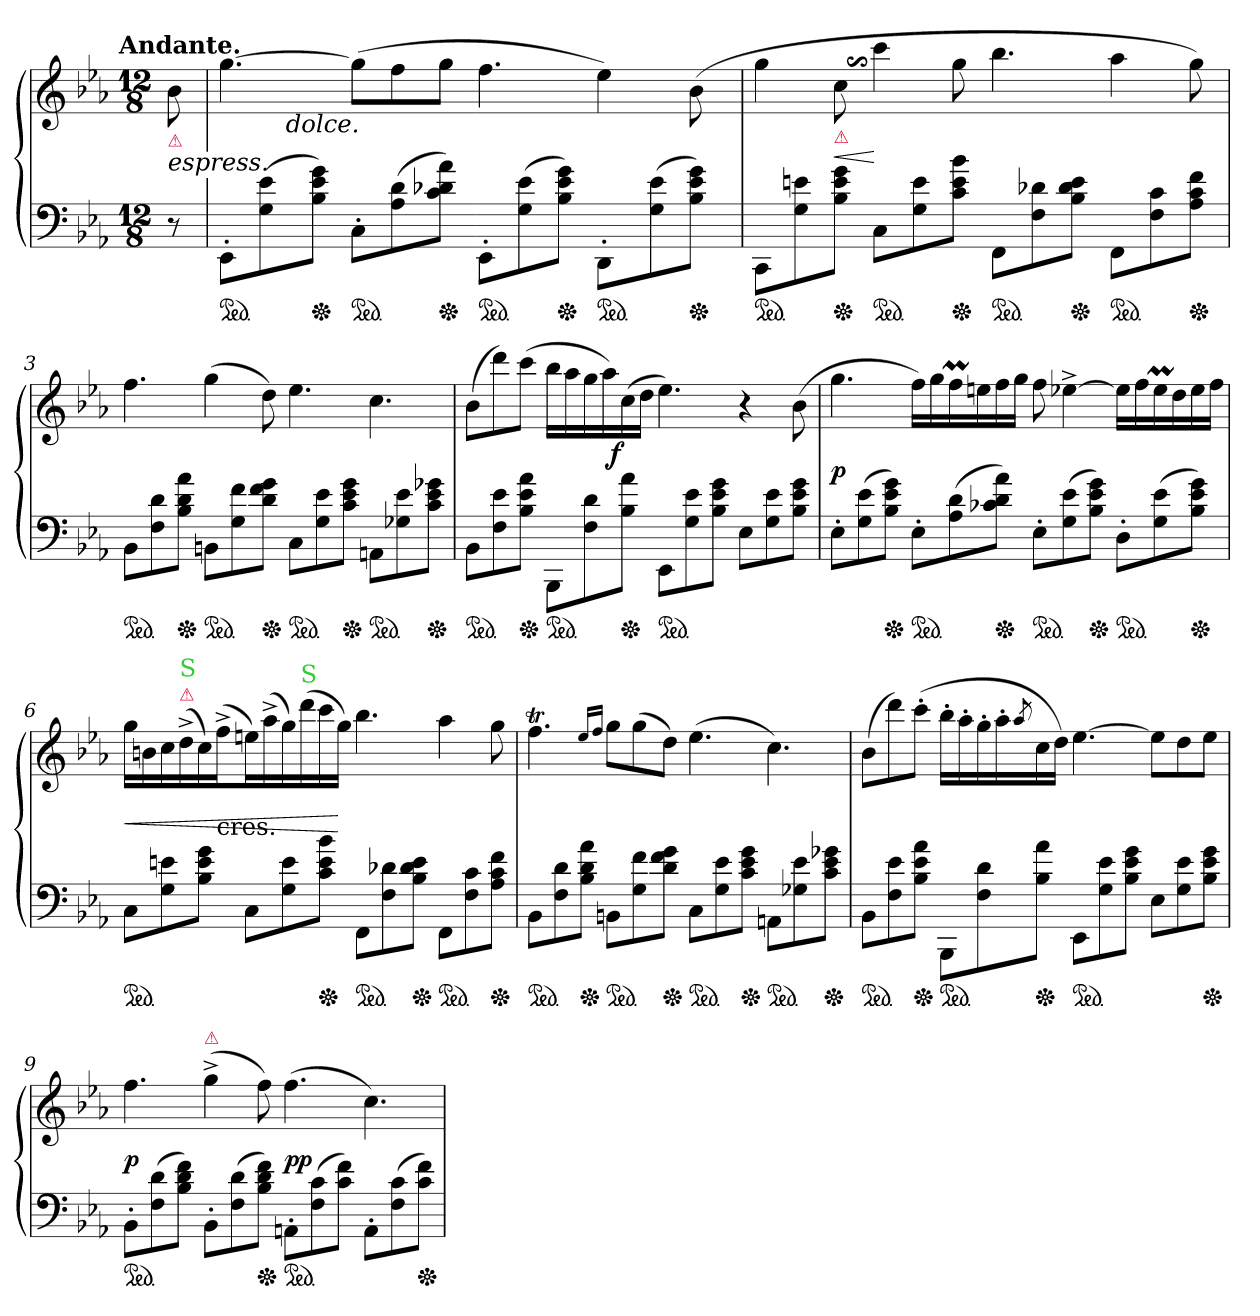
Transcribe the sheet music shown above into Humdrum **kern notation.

**kern	**kern	**dynam
*part1	*part1	*part1
*staff2	*staff1	*staff1/2
*clefF4	*clefG2	*
*k[b-e-a-]	*k[b-e-a-]	*
*E-:	*E-:	*
!!LO:TX:omd:t=Andante.
*M12/8	*M12/8	*
*MM66	*MM66	*
=	=	=
!	!LO:TX:b:color=crimson:t=⚠	!
!	!LO:TX:b:i:t=espress.	!
8r	8b-	.
=1	=1	=1
*	*^	*
*ped	*	*	*
8EE-'L	[4.gg	8.ryy	.
(8G 8e-	.	.	.
!	!	!LO:TX:b:i:t=dolce.	!
.	.	1ryy	.
*Xped	*	*	*
8B- 8e- 8gJ)	.	.	.
!LO:TX:b:color=crimson:t=⚠	!	!	!
!LO:TX:a:color=limegreen:t=S	!	!	!
*ped	*	*	*
8C'L	(8ggL]	.	.
(8A- 8d	8ff	.	.
!LO:TX:a:color=limegreen:t=S	!	!	!
*Xped	*	*	*
8c 8d-X 8a-J)	8ggJ	.	.
*ped	*	*	*
8EE-'L	4.ff	.	.
(>8G 8e-	.	.	.
*Xped	*	*	*
8B- 8e- 8gJ)	.	.	.
*ped	*	*	*
8DD'L	4ee-)	.	.
.	.	4ryy	.
(8G 8e-	.	.	.
*Xped	*	*	*
8B- 8e- 8gJ)	(>8b-	.	.
.	.	16ryy	.
*	*v	*v	*
=2	=2	=2
*ped	*	*
8CCL	4gg	.
8G 8en	.	.
!	!LO:TX:b:color=crimson:t=⚠	!
*Xped	*	*
8B- 8e 8gJ	8cc$SS	<
*ped	*	*
8CL	4ccc	[
8G 8e	.	.
*Xped	*	*
8c 8e 8b-J	8gg	.
*ped	*	*
8FFL	4.bb-	.
8F 8d-X	.	.
*Xped	*	*
8B- 8d- 8eJ	.	.
*ped	*	*
8FFL	4aa-	.
8F 8c	.	.
*Xped	*	*
8A- 8c 8fJ	8gg)	.
=3	=3	=3
*ped	*	*
8BB-L	4.ff	.
8F 8d	.	.
*Xped	*	*
8B- 8d 8a-J	.	.
*ped	*	*
8BBnL	(4gg	.
8G 8f	.	.
*Xped	*	*
8d 8f 8gJ	8dd)	.
*ped	*	*
8CL	4.ee-	.
8G 8e-	.	.
*Xped	*	*
8c 8e- 8gJ	.	.
*ped	*	*
8AAnL	4.cc	.
8G-X 8e-	.	.
*Xped	*	*
8c 8e- 8g-XJ	.	.
=4	=4	=4
*ped	*	*
8BB-L	(8b-L	.
8F 8e-	8ddd)	.
*Xped	*	*
8B- 8e- 8a-J	(8cccJ	.
*ped	*	*
8BBB-L	16bb-LL	.
.	16aa-	.
8F 8d	16gg	.
.	16aa-)	.
!	!	!LO:DY:rj
*Xped	*	*
8B- 8a-J	(16cc	f
.	16ddJJ	.
*ped	*	*
8EE-L	4.ee-)	.
8G 8e-	.	.
8B- 8e- 8gJ	.	.
8E-L	4r	.
8G 8e-	.	.
8B- 8e- 8gJ	(8b-	.
=5	=5	=5
8E-'L	4.gg	p
(8G 8e-	.	.
*Xped	*	*
8B- 8e- 8gJ)	.	.
*ped	*	*
8E-'L	16ffLL)	.
.	16gg	.
(8A- 8d	16ffM	.
.	16een	.
*Xped	*	*
8c-X 8d 8a-J)	16ff	.
.	16ggJJ	.
*ped	*	*
8E-'L	8ff	.
(8G 8e-	[4ee-X^<	.
*Xped	*	*
8B- 8e- 8gJ)	.	.
*ped	*	*
8D'L	16ee-LL]	.
.	16ff	.
(8G 8e-	16ee-M	.
.	16dd	.
*Xped	*	*
8B- 8e- 8gJ)	16ee-	.
.	16ffJJ	.
=6	=6	=6
*ped	*	*
8CL	16ggLL	<
.	16bn	.
8G 8en	16cc	.
!	!LO:TX:a:color=crimson:t=⚠	!
!	!LO:TX:a:color=limegreen:t=S	!
.	(16dd^	.
8B- 8e 8gJ	16cc)	.
!	!LO:TX:c:t=cres.	!
.	(16ff^J	.
8CL	16eenL)	.
.	(16aa-^	.
8G 8e	16gg)	.
!	!LO:TX:a:color=limegreen:t=S	!
.	(16ddd	.
*Xped	*	*
8c 8e 8b-J	16ccc	.
.	16ggJJ)	[
*ped	*	*
8FFL	4.bb-	.
8F 8d-X	.	.
*Xped	*	*
8B- 8d- 8eJ	.	.
*ped	*	*
8FFL	4aa-	.
8F 8c	.	.
*Xped	*	*
8A- 8c 8fJ	8gg	.
=7	=7	=7
*ped	*	*
8BB-L	4.ffT	.
8F 8d	.	.
*Xped	*	*
8B- 8d 8a-J	.	.
.	16qqee-/LL	.
.	16qqff/JJ	.
*ped	*	*
8BBnL	8ggL	.
8G 8f	(8gg	.
*Xped	*	*
8d 8f 8gJ	8ddJ)	.
*ped	*	*
8CL	(4.ee-	.
8G 8e-	.	.
*Xped	*	*
8c 8e- 8gJ	.	.
*ped	*	*
8AAnL	4.cc)	.
8G-X 8e-	.	.
*Xped	*	*
8c 8e- 8g-XJ	.	.
=8	=8	=8
*ped	*	*
8BB-L	(8b-L	.
8F 8e-	8ddd)	.
*Xped	*	*
8B- 8e- 8a-J	(8ccc'J	.
*ped	*	*
8BBB-L	16bb-'LL	.
.	16aa-'	.
8F 8d	16gg'	.
.	16aa-'	.
.	8qaa-/	.
*Xped	*	*
8B- 8a-J	16cc	.
.	16ddJJ)	.
*ped	*	*
8EE-L	[4.ee-	.
8G 8e-	.	.
8B- 8e- 8gJ	.	.
8E-L	8ee-L]	.
8G 8e-	8dd	.
*Xped	*	*
8B- 8e- 8gJ	8ee-J	.
=9	=9	=9
*ped	*	*
8BB-'L	4.ff	p
(8F 8d	.	.
8B- 8d 8fJ)	.	.
!	!LO:TX:a:color=crimson:t=⚠	!
8BB-'L	(4gg^<	.
(8F 8d	.	.
*Xped	*	*
8B- 8d 8fJ)	8ff)	.
*ped	*	*
8AAn'L	(4.ff	pp
(8F 8c	.	.
8c 8fJ)	.	.
8AA'L	4.cc)	.
(8F 8c	.	.
*Xped	*	*
8c 8fJ)	.	.
=	=	=
*-	*-	*-
